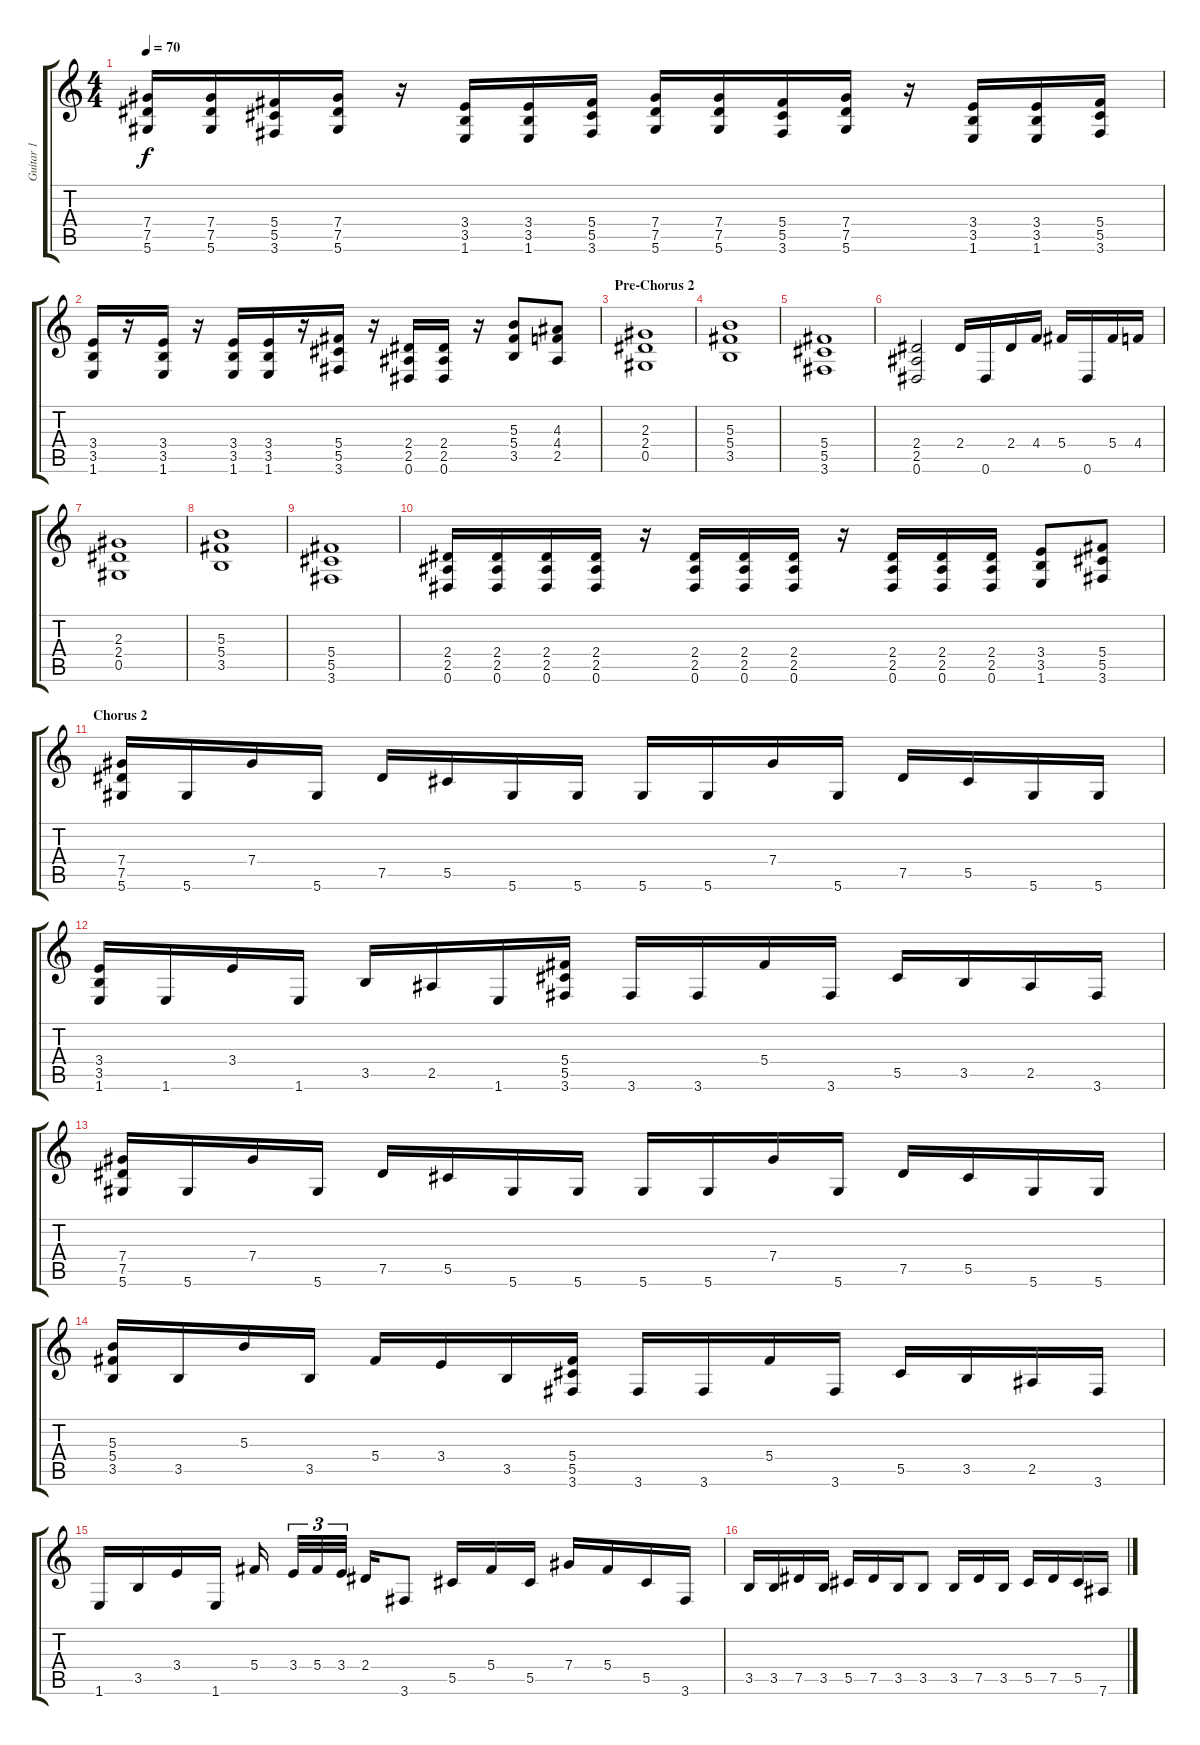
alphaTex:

\track ("Guitar 1" "Guitar 1") {instrument distortionguitar}
\staff {score tabs}
\tuning (Eb4 Bb3 Gb3 Db3 Ab2 Eb2) {hide}
\ts (4 4)
\tempo 70
\clef g2
\ks c
(7.4 7.5 5.6).16{dy f} (7.4 7.5 5.6).16 (5.4 5.5 3.6).16 (7.4 7.5 5.6).16 r.16 (3.4 3.5 1.6).16 (3.4 3.5 1.6).16 (5.4 5.5 3.6).16 (7.4 7.5 5.6).16 (7.4 7.5 5.6).16 (5.4 5.5 3.6).16 (7.4 7.5 5.6).16 r.16 (3.4 3.5 1.6).16 (3.4 3.5 1.6).16 (5.4 5.5 3.6).16 |
(3.4 3.5 1.6).16 r.16 (3.4 3.5 1.6).16 r.16 (3.4 3.5 1.6).16 (3.4 3.5 1.6).16 r.16 (5.4 5.5 3.6).16 r.16 (2.4 2.5 0.6).16 (2.4 2.5 0.6).16 r.16 (5.3 5.4 3.5).8 (4.3 4.4 2.5).8 |
\section ("" "Pre-Chorus 2")
(2.3 2.4 0.5).1 |
(5.3 5.4 3.5).1 |
(5.4 5.5 3.6).1 |
(2.4 2.5 0.6).2 2.4.16 0.6.16 2.4.16 4.4.16 5.4.16 0.6.16 5.4.16 4.4.16 |
(2.3 2.4 0.5).1 |
(5.3 5.4 3.5).1 |
(5.4 5.5 3.6).1 |
(2.4 2.5 0.6).16 (2.4 2.5 0.6).16 (2.4 2.5 0.6).16 (2.4 2.5 0.6).16 r.16 (2.4 2.5 0.6).16 (2.4 2.5 0.6).16 (2.4 2.5 0.6).16 r.16 (2.4 2.5 0.6).16 (2.4 2.5 0.6).16 (2.4 2.5 0.6).16 (3.4 3.5 1.6).8 (5.4 5.5 3.6).8 |
\section ("" "Chorus 2")
(7.4 7.5 5.6).16 5.6.16 7.4.16 5.6.16 7.5.16 5.5.16 5.6.16 5.6.16 5.6.16 5.6.16 7.4.16 5.6.16 7.5.16 5.5.16 5.6.16 5.6.16 |
(3.4 3.5 1.6).16 1.6.16 3.4.16 1.6.16 3.5.16 2.5.16 1.6.16 (5.4 5.5 3.6).16 3.6.16 3.6.16 5.4.16 3.6.16 5.5.16 3.5.16 2.5.16 3.6.16 |
(7.4 7.5 5.6).16 5.6.16 7.4.16 5.6.16 7.5.16 5.5.16 5.6.16 5.6.16 5.6.16 5.6.16 7.4.16 5.6.16 7.5.16 5.5.16 5.6.16 5.6.16 |
(5.3 5.4 3.5).16 3.5.16 5.3.16 3.5.16 5.4.16 3.4.16 3.5.16 (5.4 5.5 3.6).16 3.6.16 3.6.16 5.4.16 3.6.16 5.5.16 3.5.16 2.5.16 3.6.16 |
1.6.16 3.5.16 3.4.16 1.6.16 5.4.16 3.4.32{tu (3 2)} 5.4.32{tu (3 2)} 3.4.32{tu (3 2)} 2.4.16 3.6.8 5.5.16 5.4.16 5.5.16 7.4.16 5.4.16 5.5.16 3.6.16 |
3.5.16 3.5.16 7.5.16 3.5.16 5.5.16 7.5.16 3.5.16 3.5.8 3.5.16 7.5.16 3.5.16 5.5.16 7.5.16 5.5.16 7.6.16
